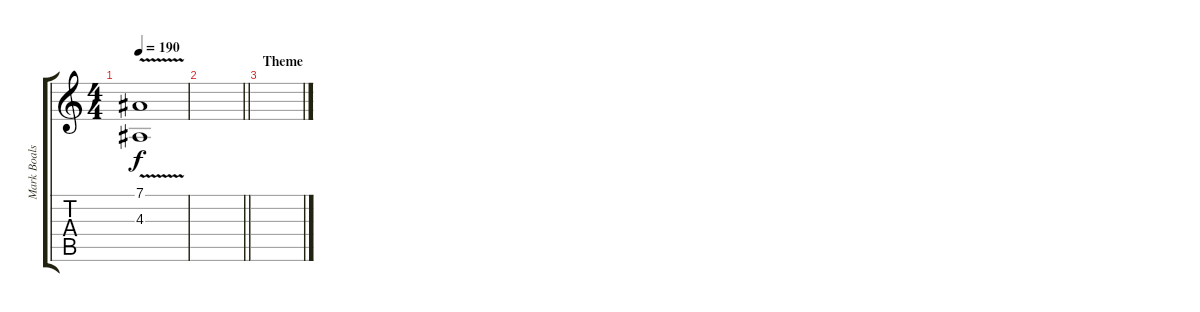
\track ("Mark Boals" "Mark Boals") {instrument lead2sawtooth}
\staff {score tabs}
\tuning (Eb4 Bb3 Gb3 Db3 Ab2 Eb2) {hide}
\ts (4 4)
\tempo 190
\clef g2
\ks c
(7.1 4.3{v}).1{dy f} |
\barLineRight lightlight
|
\section ("" "Theme")
